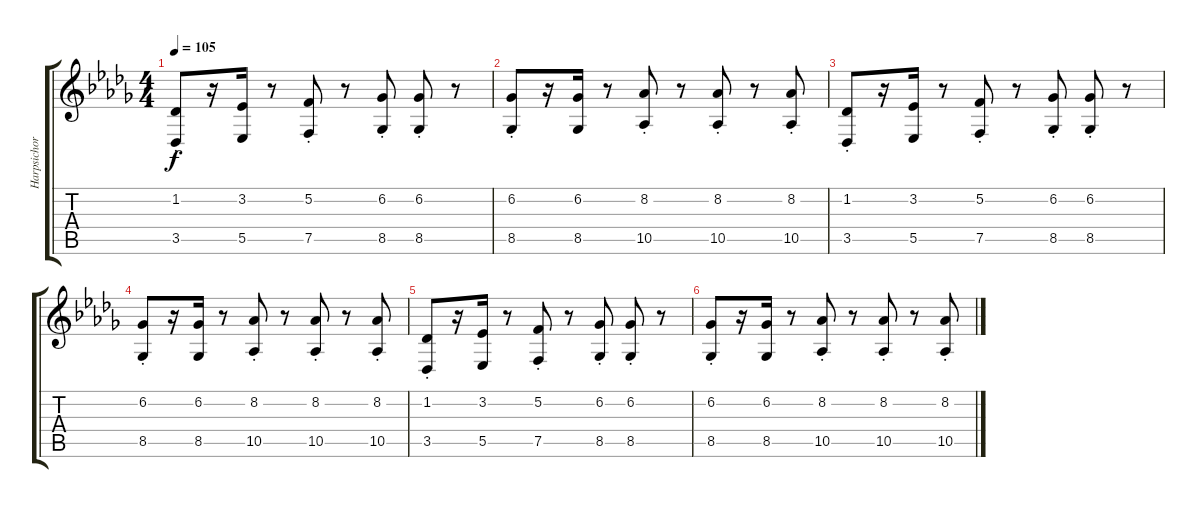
\track ("Harpsichord" "Harpsichor") {instrument harpsichord}
\staff {score tabs}
\tuning (F4 C4 Ab3 Eb3 Bb2 F2) {hide}
\ts (4 4)
\tempo 105
\clef g2
\ks db
(1.2{st} 3.5{st}).8{dy f} r.16 (3.2 5.5).16 r.8 (5.2{st} 7.5).8 r.8 (6.2{st} 8.5).8 (6.2{st} 8.5{st}).8 r.8 |
(6.2{st} 8.5{st}).8 r.16 (6.2 8.5).16 r.8 (8.2{st} 10.5).8 r.8 (8.2{st} 10.5).8 r.8 (8.2{st} 10.5).8 |
(1.2{st} 3.5{st}).8 r.16 (3.2 5.5).16 r.8 (5.2{st} 7.5).8 r.8 (6.2{st} 8.5).8 (6.2{st} 8.5{st}).8 r.8 |
(6.2{st} 8.5{st}).8 r.16 (6.2 8.5).16 r.8 (8.2{st} 10.5).8 r.8 (8.2{st} 10.5).8 r.8 (8.2{st} 10.5).8 |
(1.2{st} 3.5{st}).8 r.16 (3.2 5.5).16 r.8 (5.2{st} 7.5).8 r.8 (6.2{st} 8.5).8 (6.2{st} 8.5{st}).8 r.8 |
(6.2{st} 8.5{st}).8 r.16 (6.2 8.5).16 r.8 (8.2{st} 10.5).8 r.8 (8.2{st} 10.5).8 r.8 (8.2{st} 10.5).8
